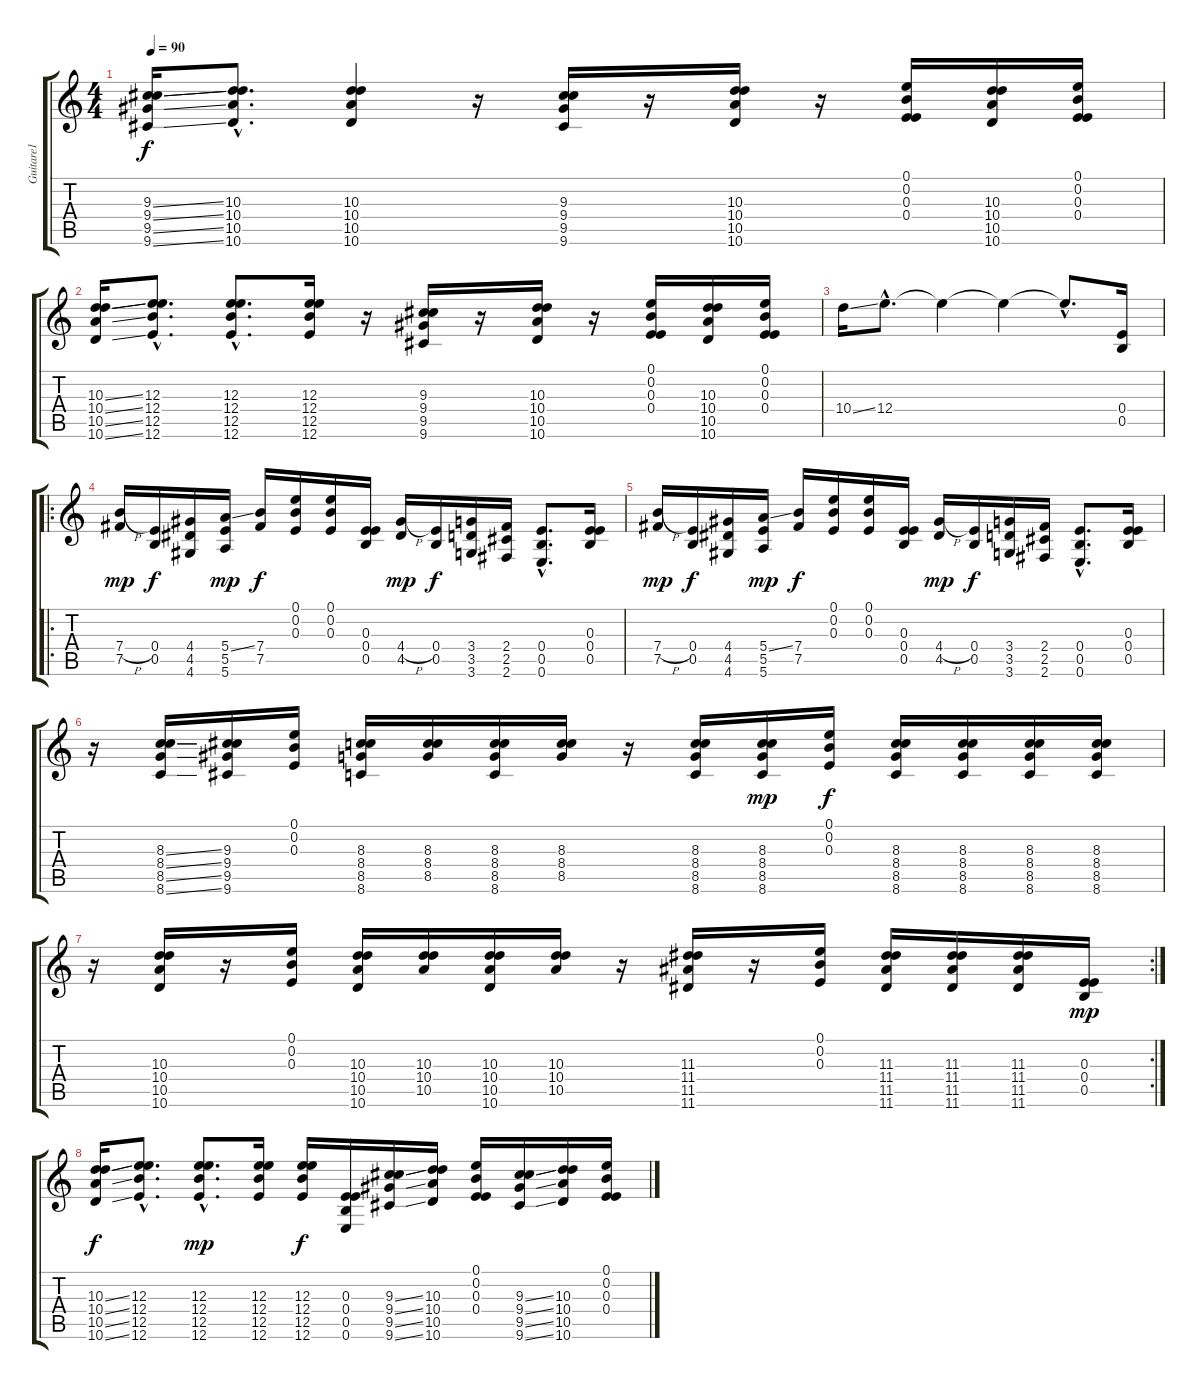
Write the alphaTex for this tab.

\track ("Guitare1" "Guitare1") {instrument distortionguitar}
\staff {score tabs}
\tuning (E4 B3 E3 E3 B2 E2) {hide}
\ts (4 4)
\tempo 90
\clef g2
\ks c
(9.3{ss} 9.4{ss} 9.5{ss} 9.6{ss}).16{dy f} (10.3{hac} 10.4{hac} 10.5{hac} 10.6{hac}).8{d} (10.3 10.4 10.5 10.6).4 r.16 (9.3 9.4 9.5 9.6).16 r.16 (10.3 10.4 10.5 10.6).16 r.16 (0.1 0.2 0.3 0.4).16 (10.3 10.4 10.5 10.6).16 (0.1 0.2 0.3 0.4).16 |
(10.3{ss} 10.4{ss} 10.5{ss} 10.6{ss}).16 (12.3{hac} 12.4{hac} 12.5{hac} 12.6{hac}).8{d} (12.3{hac} 12.4{hac} 12.5{hac} 12.6{hac}).8{d} (12.3 12.4 12.5 12.6).16 r.16 (9.3 9.4 9.5 9.6).16 r.16 (10.3 10.4 10.5 10.6).16 r.16 (0.1 0.2 0.3 0.4).16 (10.3 10.4 10.5 10.6).16 (0.1 0.2 0.3 0.4).16 |
10.4{ss}.16 12.4{hac}.8{d} 12.4{t}.4 12.4{t}.4 12.4{hac t}.8{d} (0.4 0.5).16 |
\ro
(7.4{h} 7.5).16{dy mp} (0.4 0.5).16{dy f} (4.4 4.5 4.6).16 (5.4{ss} 5.5 5.6).16{dy mp} (7.4 7.5).16{dy f} (0.1 0.2 0.3).16 (0.1 0.2 0.3).16 (0.3 0.4 0.5).16 (4.4{h} 4.5).16{dy mp} (0.4 0.5).16{dy f} (3.4 3.5 3.6).16 (2.4 2.5 2.6).16 (0.4{hac} 0.5{hac} 0.6{hac}).8{d} (0.3 0.4 0.5).16 |
(7.4{h} 7.5).16{dy mp} (0.4 0.5).16{dy f} (4.4 4.5 4.6).16 (5.4{ss} 5.5 5.6).16{dy mp} (7.4 7.5).16{dy f} (0.1 0.2 0.3).16 (0.1 0.2 0.3).16 (0.3 0.4 0.5).16 (4.4{h} 4.5).16{dy mp} (0.4 0.5).16{dy f} (3.4 3.5 3.6).16 (2.4 2.5 2.6).16 (0.4{hac} 0.5{hac} 0.6{hac}).8{d} (0.3 0.4 0.5).16 |
r.16 (8.3{ss} 8.4{ss} 8.5{ss} 8.6{ss}).16 (9.3 9.4 9.5 9.6).16 (0.1 0.2 0.3).16 (8.3 8.4 8.5 8.6).16 (8.3 8.4 8.5).16 (8.3 8.4 8.5 8.6).16 (8.3 8.4 8.5).16 r.16 (8.3 8.4 8.5 8.6).16 (8.3 8.4 8.5 8.6).16{dy mp} (0.1 0.2 0.3).16{dy f} (8.3 8.4 8.5 8.6).16 (8.3 8.4 8.5 8.6).16 (8.3 8.4 8.5 8.6).16 (8.3 8.4 8.5 8.6).16 |
\rc 2
r.16 (10.3 10.4 10.5 10.6).16 r.16 (0.1 0.2 0.3).16 (10.3 10.4 10.5 10.6).16 (10.3 10.4 10.5).16 (10.3 10.4 10.5 10.6).16 (10.3 10.4 10.5).16 r.16 (11.3 11.4 11.5 11.6).16 r.16 (0.1 0.2 0.3).16 (11.3 11.4 11.5 11.6).16 (11.3 11.4 11.5 11.6).16 (11.3 11.4 11.5 11.6).16 (0.3 0.4 0.5).16{dy mp} |
(10.3{ss} 10.4{ss} 10.5{ss} 10.6{ss}).16{dy f} (12.3{hac} 12.4{hac} 12.5{hac} 12.6{hac}).8{d} (12.3{hac} 12.4{hac} 12.5{hac} 12.6{hac}).8{d dy mp} (12.3 12.4 12.5 12.6).16 (12.3 12.4 12.5 12.6).16{dy f} (0.3 0.4 0.5 0.6).16 (9.3{ss} 9.4{ss} 9.5{ss} 9.6{ss}).16 (10.3 10.4 10.5 10.6).16 (0.1 0.2 0.3 0.4).16 (9.3{ss} 9.4{ss} 9.5{ss} 9.6{ss}).16 (10.3 10.4 10.5 10.6).16 (0.1 0.2 0.3 0.4).16
